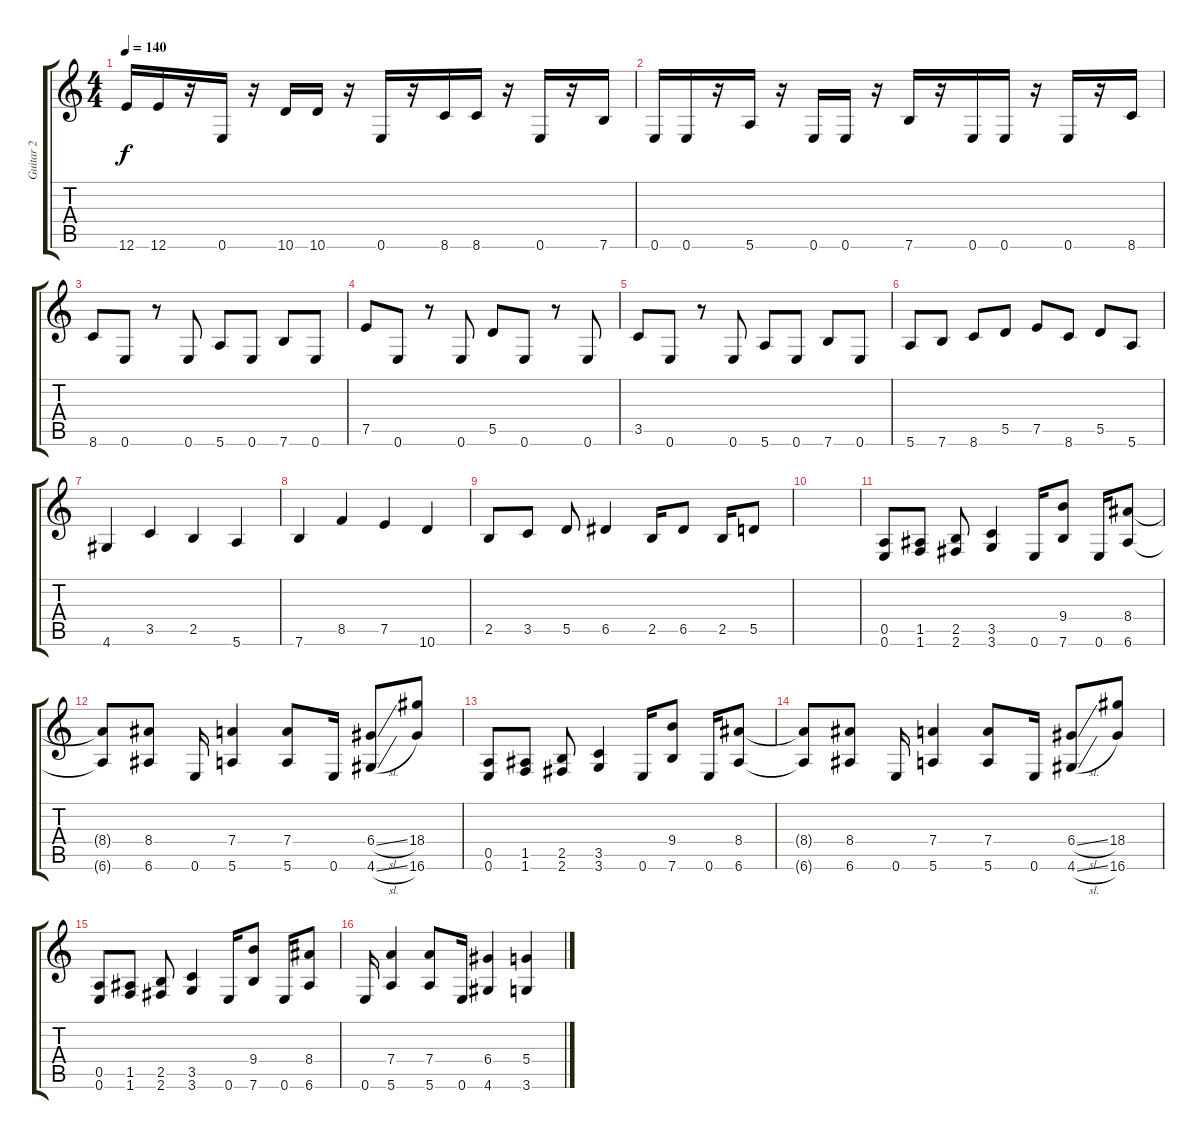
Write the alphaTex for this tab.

\track ("Guitar 2" "Guitar 2") {instrument distortionguitar}
\staff {score tabs}
\tuning (E4 B3 G3 D3 A2 E2) {hide}
\ts (4 4)
\tempo 140
\clef g2
\ks c
12.6.16{dy f} 12.6.16 r.16 0.6.16 r.16 10.6.16 10.6.16 r.16 0.6.16 r.16 8.6.16 8.6.16 r.16 0.6.16 r.16 7.6.16 |
0.6.16 0.6.16 r.16 5.6.16 r.16 0.6.16 0.6.16 r.16 7.6.16 r.16 0.6.16 0.6.16 r.16 0.6.16 r.16 8.6.16 |
8.6.8 0.6.8 r.8 0.6.8 5.6.8 0.6.8 7.6.8 0.6.8 |
7.5.8 0.6.8 r.8 0.6.8 5.5.8 0.6.8 r.8 0.6.8 |
3.5.8 0.6.8 r.8 0.6.8 5.6.8 0.6.8 7.6.8 0.6.8 |
5.6.8 7.6.8 8.6.8 5.5.8 7.5.8 8.6.8 5.5.8 5.6.8 |
4.6.4 3.5.4 2.5.4 5.6.4 |
7.6.4 8.5.4 7.5.4 10.6.4 |
2.5.8 3.5.8 5.5.8 6.5.4 2.5.16 6.5.8 2.5.16 5.5.8 |
|
(0.5 0.6).8 (1.5 1.6).8 (2.5 2.6).8 (3.5 3.6).4 0.6.16 (9.4 7.6).8 0.6.16 (8.4 6.6).8 |
(8.4{t} 6.6{t}).8 (8.4 6.6).8 0.6.16 (7.4 5.6).4 (7.4 5.6).8 0.6.16 (6.4{sl} 4.6{sl}).8 (18.4 16.6).8 |
(0.5 0.6).8 (1.5 1.6).8 (2.5 2.6).8 (3.5 3.6).4 0.6.16 (9.4 7.6).8 0.6.16 (8.4 6.6).8 |
(8.4{t} 6.6{t}).8 (8.4 6.6).8 0.6.16 (7.4 5.6).4 (7.4 5.6).8 0.6.16 (6.4{sl} 4.6{sl}).8 (18.4 16.6).8 |
(0.5 0.6).8 (1.5 1.6).8 (2.5 2.6).8 (3.5 3.6).4 0.6.16 (9.4 7.6).8 0.6.16 (8.4 6.6).8 |
0.6.16 (7.4 5.6).4 (7.4 5.6).8 0.6.16 (6.4 4.6).4 (5.4 3.6).4
